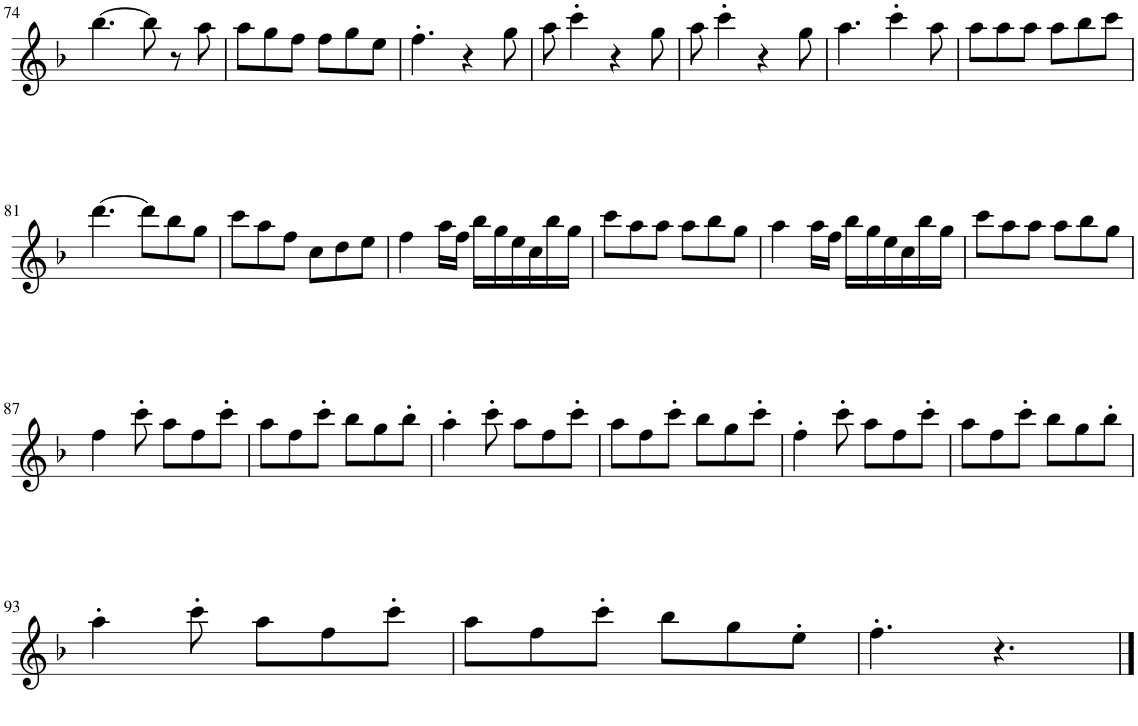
**kern
*part1
*staff1
*I"Flute
*I'Fl.
!!LO:PB:g=z
*clefG2
*k[b-]
*M6/8
=74
[4.bb-\
8bb-\]
8r
8aa\
=75
8aa\L
8gg\
8ff\J
8ff\L
8gg\
8ee\J
=76
4.ff'\
4r
8gg\
=77
8aa\
4ccc'\
4r
8gg\
=78
8aa\
4ccc'\
4r
8gg\
=79
4.aa\
4ccc'\
8aa\
=80
8aa\L
8aa\
8aa\J
8aa\L
8bb-\
8ccc\J
!!LO:LB:g=z
=81
[4.ddd\
8ddd\L]
8bb-\
8gg\J
=82
8ccc\L
8aa\
8ff\J
8cc\L
8dd\
8ee\J
=83
4ff\
16aa\LL
16ff\JJ
16bb-\LL
16gg\
16ee\
16cc\
16bb-\
16gg\JJ
=84
8ccc\L
8aa\
8aa\J
8aa\L
8bb-\
8gg\J
=85
4aa\
16aa\LL
16ff\JJ
16bb-\LL
16gg\
16ee\
16cc\
16bb-\
16gg\JJ
=86
8ccc\L
8aa\
8aa\J
8aa\L
8bb-\
8gg\J
!!LO:LB:g=z
=87
4ff\
8ccc'\
8aa\L
8ff\
8ccc'\J
=88
8aa\L
8ff\
8ccc'\J
8bb-\L
8gg\
8bb-'\J
=89
4aa'\
8ccc'\
8aa\L
8ff\
8ccc'\J
=90
8aa\L
8ff\
8ccc'\J
8bb-\L
8gg\
8ccc'\J
=91
4ff'\
8ccc'\
8aa\L
8ff\
8ccc'\J
=92
8aa\L
8ff\
8ccc'\J
8bb-\L
8gg\
8bb-'\J
!!LO:LB:g=z
=93
4aa'\
8ccc'\
8aa\L
8ff\
8ccc'\J
=94
8aa\L
8ff\
8ccc'\J
8bb-\L
8gg\
8ee'\J
=95
4.ff'\
4.r
==
*-
